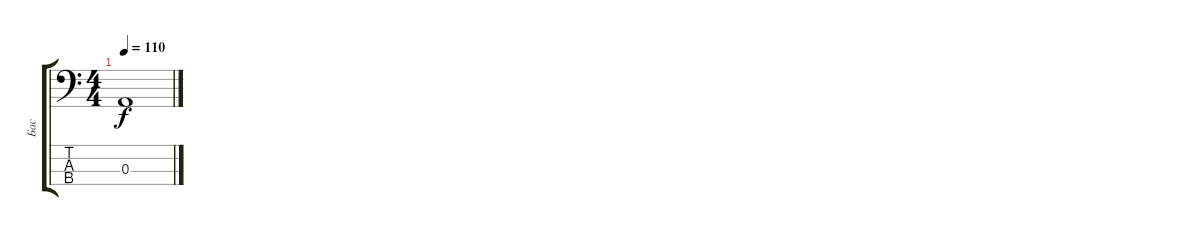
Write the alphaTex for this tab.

\track ("Бас" "Бас") {instrument electricbassfinger}
\staff {score tabs}
\tuning (G2 D2 A1 E1) {hide}
\ts (4 4)
\tempo 110
\clef f4
\ks c
0.3.1{dy f}
